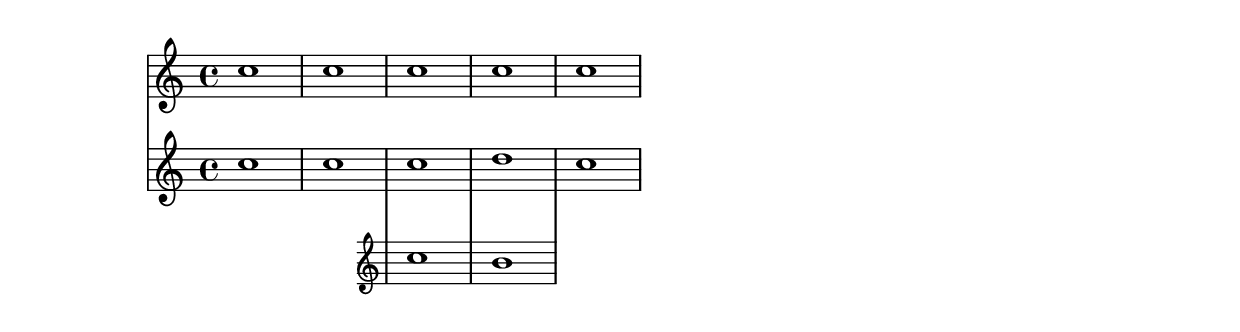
%% DO NOT EDIT this file manually; it is automatically
%% generated from LSR http://lsr.di.unimi.it
%% Make any changes in LSR itself, or in Documentation/snippets/new/ ,
%% and then run scripts/auxiliar/makelsr.py
%%
%% This file is in the public domain.
\version "2.18.0"

\header {
  lsrtags = "contexts-and-engravers, really-simple, staff-notation"

  texidoc = "
An extra staff can be added (possibly temporarily) after the start of a
piece.

"
  doctitle = "Adding an extra staff"
} % begin verbatim

\score {
  <<
    \new Staff \relative c'' {
      c1 | c | c | c | c
    }
    \new StaffGroup \relative c'' {
      \new Staff {
        c1 | c
        <<
          {
            c1 | d
          }
          \new Staff {
            \once \omit Staff.TimeSignature
            c1 | b
          }
        >>
        c1
      }
    }
  >>
}
